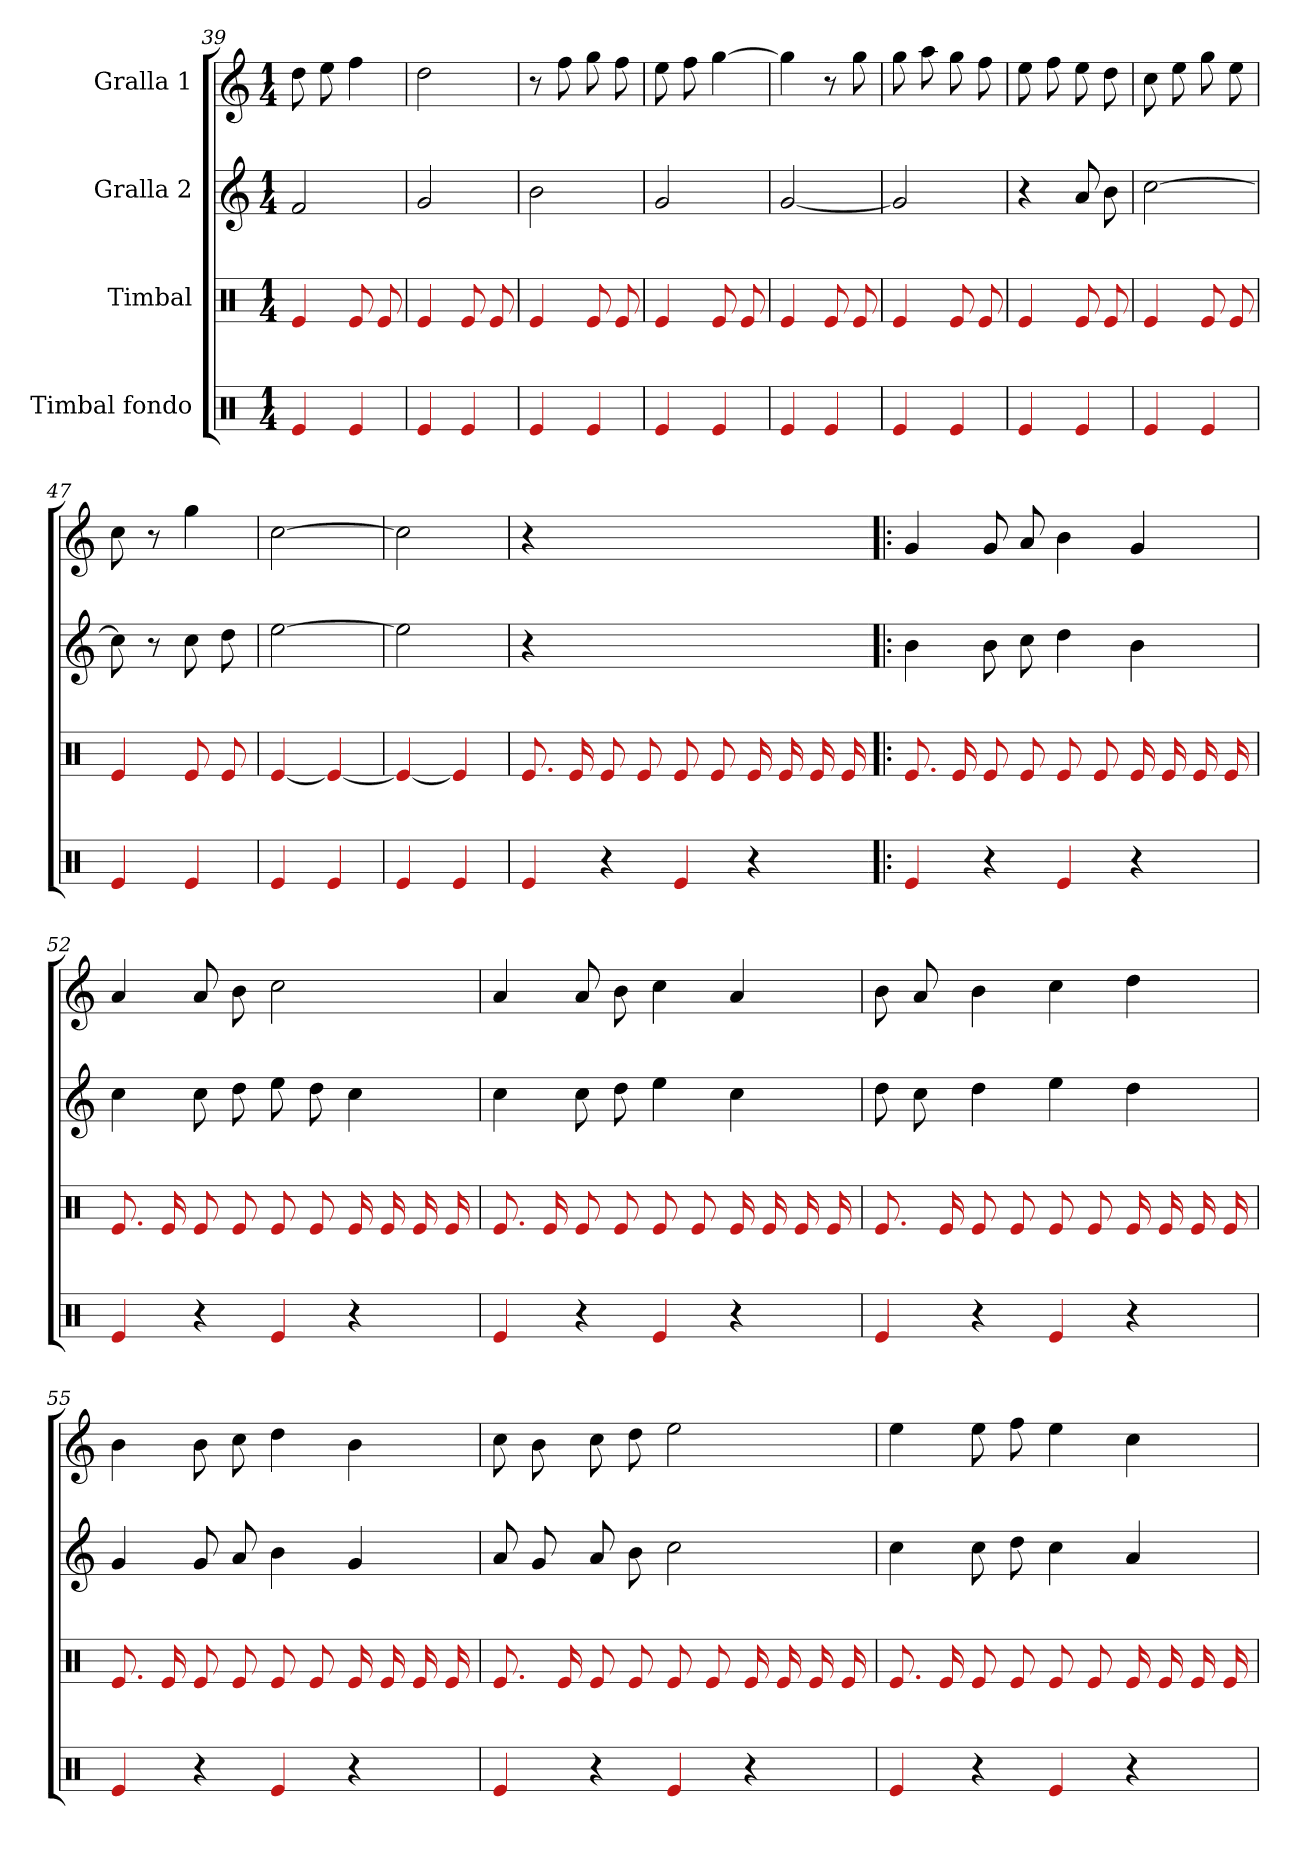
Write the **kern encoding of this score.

**kern	**kern	**kern	**kern
*part4	*part3	*part2	*part1
*staff4	*staff3	*staff2	*staff1
*I"Timbal fondo	*I"Timbal	*I"Gralla 2	*I"Gralla 1
*clefX	*clefX	*clefG2	*clefG2
*k[]	*k[]	*k[]	*k[]
*M1/4	*M1/4	*M1/4	*M1/4
=39	=39	=39	=39
4e	4e	2f	8dd
.	.	.	8ee
4e	8e	.	4ff
.	8e	.	.
=40	=40	=40	=40
4e	4e	2g	2dd
4e	8e	.	.
.	8e	.	.
=41	=41	=41	=41
4e	4e	2b	8r
.	.	.	8ff
4e	8e	.	8gg
.	8e	.	8ff
=42	=42	=42	=42
4e	4e	2g	8ee
.	.	.	8ff
4e	8e	.	[4gg
.	8e	.	.
=43	=43	=43	=43
4e	4e	[2g	4gg]
4e	8e	.	8r
.	8e	.	8gg
=44	=44	=44	=44
4e	4e	2g]	8gg
.	.	.	8aa
4e	8e	.	8gg
.	8e	.	8ff
=45	=45	=45	=45
4e	4e	4r	8ee
.	.	.	8ff
4e	8e	8a	8ee
.	8e	8b	8dd
=46	=46	=46	=46
4e	4e	[2cc	8cc
.	.	.	8ee
4e	8e	.	8gg
.	8e	.	8ee
=47	=47	=47	=47
4e	4e	8cc]	8cc
.	.	8r	8r
4e	8e	8cc	4gg
.	8e	8dd	.
=48	=48	=48	=48
4e	[4e	[2ee	[2cc
4e	4e_	.	.
=49	=49	=49	=49
4e	4e_	2ee]	2cc]
4e	4e]	.	.
=50	=50	=50	=50
4e	8.e	4r	4r
.	16e	.	.
4r	8e	2.ryy	2.ryy
.	8e	.	.
4e	8e	.	.
.	8e	.	.
4r	16e	.	.
.	16e	.	.
.	16e	.	.
.	16e	.	.
=51!|:	=51!|:	=51!|:	=51!|:
4e	8.e	4b	4g
.	16e	.	.
4r	8e	8b	8g
.	8e	8cc	8a
4e	8e	4dd	4b
.	8e	.	.
4r	16e	4b	4g
.	16e	.	.
.	16e	.	.
.	16e	.	.
=52	=52	=52	=52
4e	8.e	4cc	4a
.	16e	.	.
4r	8e	8cc	8a
.	8e	8dd	8b
4e	8e	8ee	2cc
.	8e	8dd	.
4r	16e	4cc	.
.	16e	.	.
.	16e	.	.
.	16e	.	.
=53	=53	=53	=53
4e	8.e	4cc	4a
.	16e	.	.
4r	8e	8cc	8a
.	8e	8dd	8b
4e	8e	4ee	4cc
.	8e	.	.
4r	16e	4cc	4a
.	16e	.	.
.	16e	.	.
.	16e	.	.
=54	=54	=54	=54
4e	8.e	8dd	8b
.	.	8cc	8a
.	16e	.	.
4r	8e	4dd	4b
.	8e	.	.
4e	8e	4ee	4cc
.	8e	.	.
4r	16e	4dd	4dd
.	16e	.	.
.	16e	.	.
.	16e	.	.
=55	=55	=55	=55
4e	8.e	4g	4b
.	16e	.	.
4r	8e	8g	8b
.	8e	8a	8cc
4e	8e	4b	4dd
.	8e	.	.
4r	16e	4g	4b
.	16e	.	.
.	16e	.	.
.	16e	.	.
=56	=56	=56	=56
4e	8.e	8a	8cc
.	.	8g	8b
.	16e	.	.
4r	8e	8a	8cc
.	8e	8b	8dd
4e	8e	2cc	2ee
.	8e	.	.
4r	16e	.	.
.	16e	.	.
.	16e	.	.
.	16e	.	.
=57	=57	=57	=57
4e	8.e	4cc	4ee
.	16e	.	.
4r	8e	8cc	8ee
.	8e	8dd	8ff
4e	8e	4cc	4ee
.	8e	.	.
4r	16e	4a	4cc
.	16e	.	.
.	16e	.	.
.	16e	.	.
=	=	=	=
*-	*-	*-	*-
